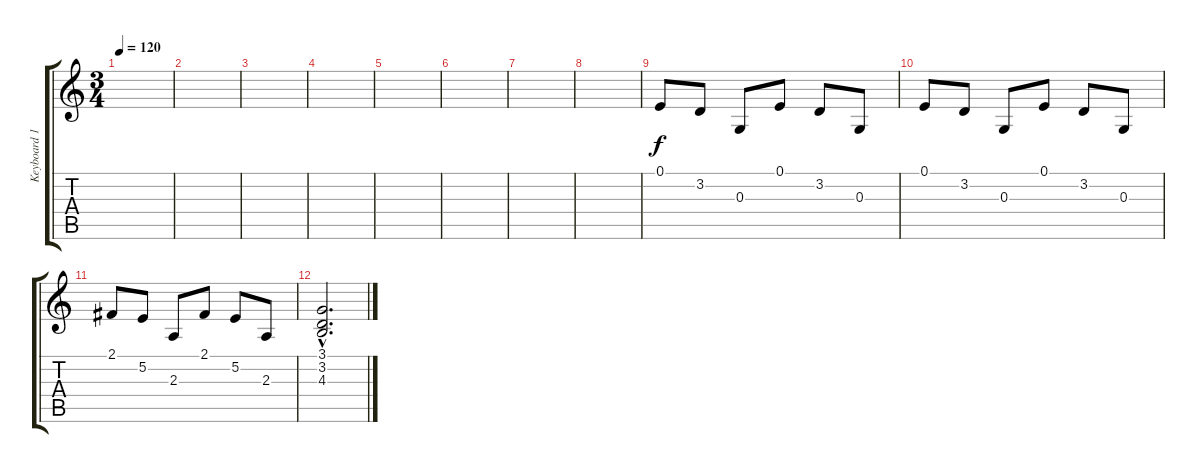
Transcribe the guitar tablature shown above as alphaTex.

\track ("Keyboard 1" "Keyboard 1") {instrument electricpiano1}
\staff {score tabs}
\tuning (E4 B3 G3 D3 A2 E2) {hide}
\ts (3 4)
\tempo 120
\clef g2
\ks c
|
|
|
|
|
|
|
|
0.1.8 3.2.8 0.3.8 0.1.8 3.2.8 0.3.8 |
0.1.8 3.2.8 0.3.8 0.1.8 3.2.8 0.3.8 |
2.1.8 5.2.8 2.3.8 2.1.8 5.2.8 2.3.8 |
(3.1{hac} 3.2{hac} 4.3{hac}).2{d}
